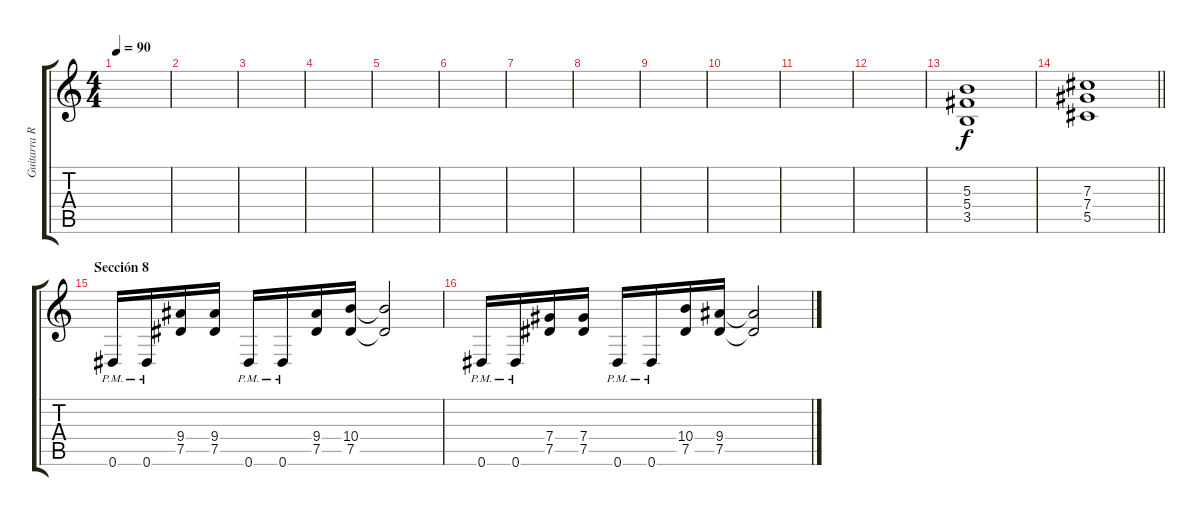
\track ("Guitarra Ritmica" "Guitarra R") {instrument distortionguitar}
\staff {score tabs}
\tuning (Eb4 Bb3 Gb3 Db3 Ab2 Eb2) {hide}
\ts (4 4)
\tempo 90
\clef g2
\ks c
|
|
|
|
|
|
|
|
|
|
|
|
(5.3 5.4 3.5).1{volume 12} |
\barLineRight lightlight
(7.3 7.4 5.5).1 |
\section ("" "Sección 8")
0.6{pm}.16 0.6{pm}.16 (9.4 7.5).16 (9.4 7.5).16 0.6{pm}.16 0.6{pm}.16 (9.4 7.5).16 (10.4 7.5).16 (10.4{t} 7.5{t}).2 |
0.6{pm}.16 0.6{pm}.16 (7.4 7.5).16 (7.4 7.5).16 0.6{pm}.16 0.6{pm}.16 (10.4 7.5).16 (9.4 7.5).16 (9.4{t} 7.5{t}).2
